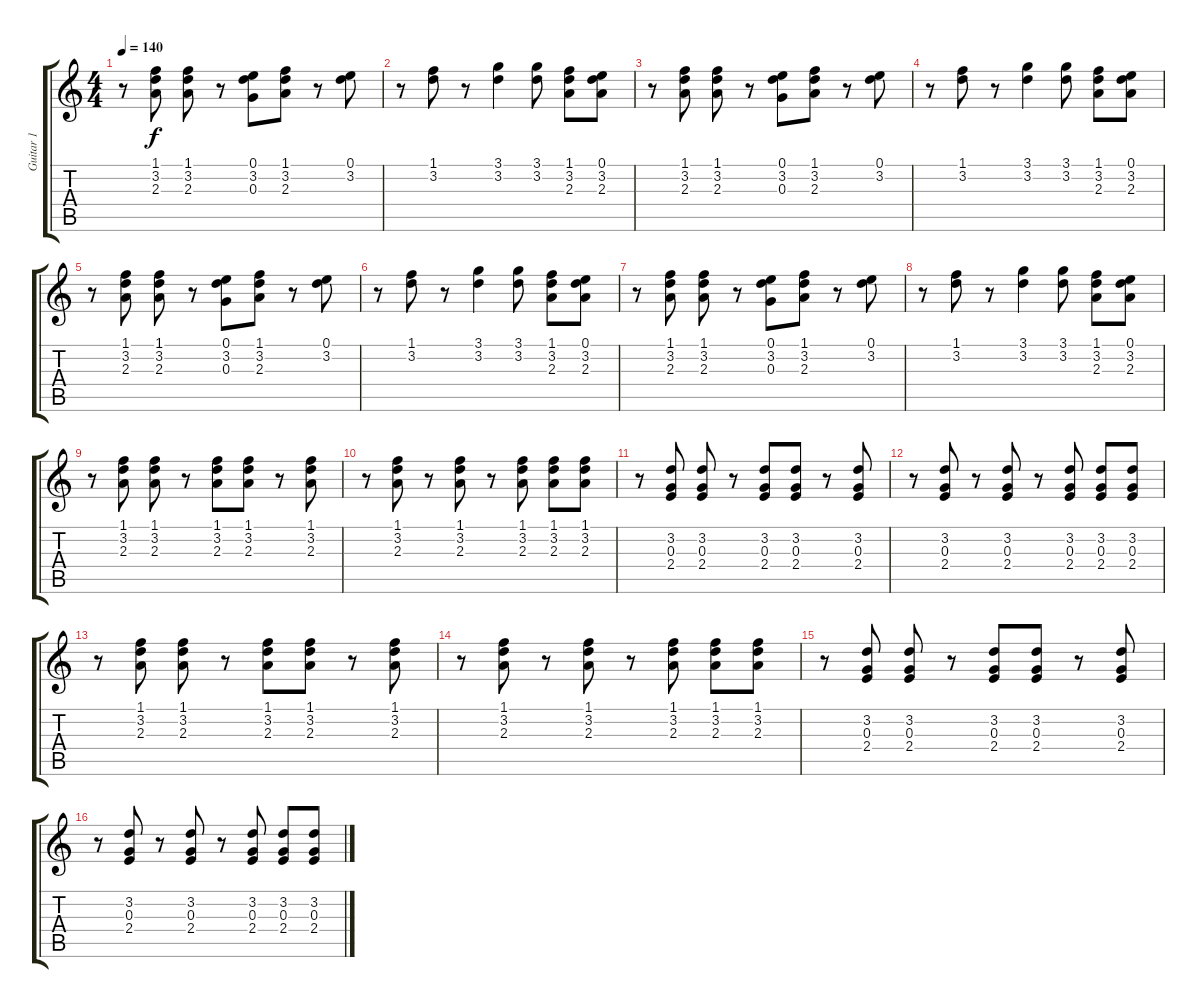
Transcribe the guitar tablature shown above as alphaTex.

\track ("Guitar 1" "Guitar 1") {instrument electricguitarclean}
\staff {score tabs}
\tuning (E4 B3 G3 D3 A2 D2) {hide}
\ts (4 4)
\tempo 140
\clef g2
\ks c
r.8{dy f instrument electricguitarclean} (1.1 3.2 2.3).8 (1.1 3.2 2.3).8 r.8 (0.1 3.2 0.3).8 (1.1 3.2 2.3).8 r.8 (0.1 3.2).8 |
r.8 (1.1 3.2).8 r.8 (3.1 3.2).4 (3.1 3.2).8 (1.1 3.2 2.3).8 (0.1 3.2 2.3).8 |
r.8 (1.1 3.2 2.3).8 (1.1 3.2 2.3).8 r.8 (0.1 3.2 0.3).8 (1.1 3.2 2.3).8 r.8 (0.1 3.2).8 |
r.8 (1.1 3.2).8 r.8 (3.1 3.2).4 (3.1 3.2).8 (1.1 3.2 2.3).8 (0.1 3.2 2.3).8 |
r.8 (1.1 3.2 2.3).8 (1.1 3.2 2.3).8 r.8 (0.1 3.2 0.3).8 (1.1 3.2 2.3).8 r.8 (0.1 3.2).8 |
r.8 (1.1 3.2).8 r.8 (3.1 3.2).4 (3.1 3.2).8 (1.1 3.2 2.3).8 (0.1 3.2 2.3).8 |
r.8 (1.1 3.2 2.3).8 (1.1 3.2 2.3).8 r.8 (0.1 3.2 0.3).8 (1.1 3.2 2.3).8 r.8 (0.1 3.2).8 |
r.8 (1.1 3.2).8 r.8 (3.1 3.2).4 (3.1 3.2).8 (1.1 3.2 2.3).8 (0.1 3.2 2.3).8 |
r.8 (1.1 3.2 2.3).8 (1.1 3.2 2.3).8 r.8 (1.1 3.2 2.3).8 (1.1 3.2 2.3).8 r.8 (1.1 3.2 2.3).8 |
r.8 (1.1 3.2 2.3).8 r.8 (1.1 3.2 2.3).8 r.8 (1.1 3.2 2.3).8 (1.1 3.2 2.3).8 (1.1 3.2 2.3).8 |
r.8 (3.2 0.3 2.4).8 (3.2 0.3 2.4).8 r.8 (3.2 0.3 2.4).8 (3.2 0.3 2.4).8 r.8 (3.2 0.3 2.4).8 |
r.8 (3.2 0.3 2.4).8 r.8 (3.2 0.3 2.4).8 r.8 (3.2 0.3 2.4).8 (3.2 0.3 2.4).8 (3.2 0.3 2.4).8 |
r.8 (1.1 3.2 2.3).8 (1.1 3.2 2.3).8 r.8 (1.1 3.2 2.3).8 (1.1 3.2 2.3).8 r.8 (1.1 3.2 2.3).8 |
r.8 (1.1 3.2 2.3).8 r.8 (1.1 3.2 2.3).8 r.8 (1.1 3.2 2.3).8 (1.1 3.2 2.3).8 (1.1 3.2 2.3).8 |
r.8 (3.2 0.3 2.4).8 (3.2 0.3 2.4).8 r.8 (3.2 0.3 2.4).8 (3.2 0.3 2.4).8 r.8 (3.2 0.3 2.4).8 |
r.8 (3.2 0.3 2.4).8 r.8 (3.2 0.3 2.4).8 r.8 (3.2 0.3 2.4).8 (3.2 0.3 2.4).8 (3.2 0.3 2.4).8
